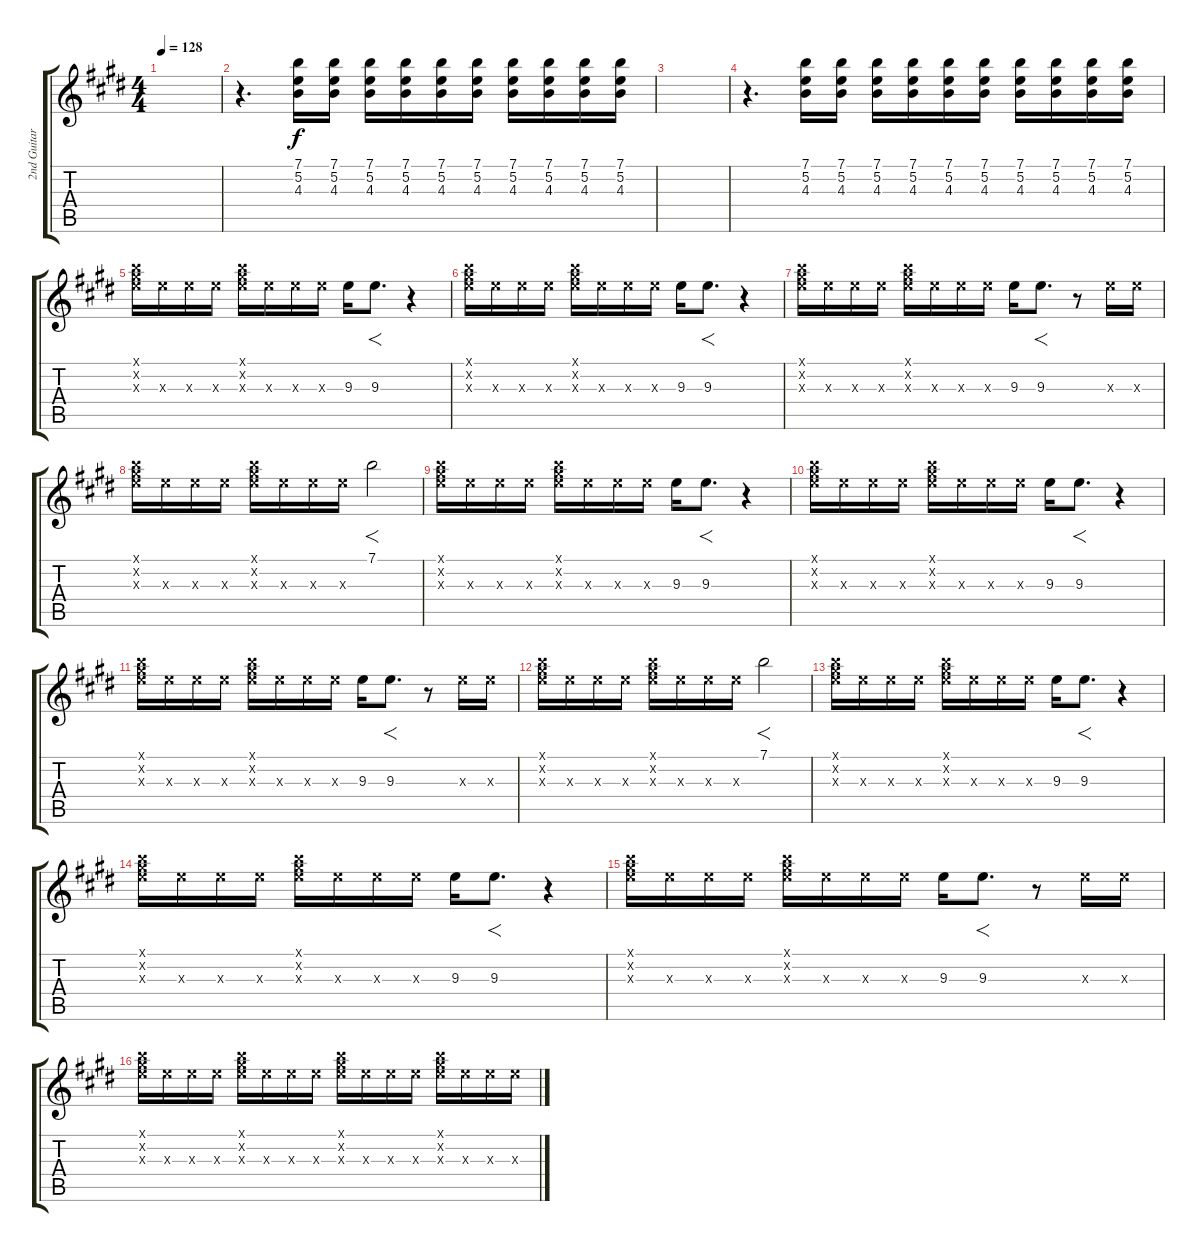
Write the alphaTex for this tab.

\track ("2nd Guitar" "2nd Guitar") {instrument overdrivenguitar}
\staff {score tabs}
\tuning (E4 B3 G3 D3 A2 E2) {hide}
\ts (4 4)
\tempo 128
\clef g2
\ks c#minor
|
r.4{d} (7.1 5.2 4.3).16 (7.1 5.2 4.3).16 (7.1 5.2 4.3).16 (7.1 5.2 4.3).16 (7.1 5.2 4.3).16 (7.1 5.2 4.3).16 (7.1 5.2 4.3).16 (7.1 5.2 4.3).16 (7.1 5.2 4.3).16 (7.1 5.2 4.3).16 |
|
r.4{d} (7.1 5.2 4.3).16 (7.1 5.2 4.3).16 (7.1 5.2 4.3).16 (7.1 5.2 4.3).16 (7.1 5.2 4.3).16 (7.1 5.2 4.3).16 (7.1 5.2 4.3).16 (7.1 5.2 4.3).16 (7.1 5.2 4.3).16 (7.1 5.2 4.3).16 |
(7.1{x} 9.2{x} 9.3{x}).16 9.3{x}.16 9.3{x}.16 9.3{x}.16 (7.1{x} 9.2{x} 9.3{x}).16 9.3{x}.16 9.3{x}.16 9.3{x}.16 9.3.16 9.3.8{f d} r.4 |
(7.1{x} 9.2{x} 9.3{x}).16 9.3{x}.16 9.3{x}.16 9.3{x}.16 (7.1{x} 9.2{x} 9.3{x}).16 9.3{x}.16 9.3{x}.16 9.3{x}.16 9.3.16 9.3.8{f d} r.4 |
(7.1{x} 9.2{x} 9.3{x}).16 9.3{x}.16 9.3{x}.16 9.3{x}.16 (7.1{x} 9.2{x} 9.3{x}).16 9.3{x}.16 9.3{x}.16 9.3{x}.16 9.3.16 9.3.8{f d} r.8 9.3{x}.16 9.3{x}.16 |
(7.1{x} 9.2{x} 9.3{x}).16 9.3{x}.16 9.3{x}.16 9.3{x}.16 (7.1{x} 9.2{x} 9.3{x}).16 9.3{x}.16 9.3{x}.16 9.3{x}.16 7.1.2{f} |
(7.1{x} 9.2{x} 9.3{x}).16 9.3{x}.16 9.3{x}.16 9.3{x}.16 (7.1{x} 9.2{x} 9.3{x}).16 9.3{x}.16 9.3{x}.16 9.3{x}.16 9.3.16 9.3.8{f d} r.4 |
(7.1{x} 9.2{x} 9.3{x}).16 9.3{x}.16 9.3{x}.16 9.3{x}.16 (7.1{x} 9.2{x} 9.3{x}).16 9.3{x}.16 9.3{x}.16 9.3{x}.16 9.3.16 9.3.8{f d} r.4 |
(7.1{x} 9.2{x} 9.3{x}).16 9.3{x}.16 9.3{x}.16 9.3{x}.16 (7.1{x} 9.2{x} 9.3{x}).16 9.3{x}.16 9.3{x}.16 9.3{x}.16 9.3.16 9.3.8{f d} r.8 9.3{x}.16 9.3{x}.16 |
(7.1{x} 9.2{x} 9.3{x}).16 9.3{x}.16 9.3{x}.16 9.3{x}.16 (7.1{x} 9.2{x} 9.3{x}).16 9.3{x}.16 9.3{x}.16 9.3{x}.16 7.1.2{f} |
(7.1{x} 9.2{x} 9.3{x}).16 9.3{x}.16 9.3{x}.16 9.3{x}.16 (7.1{x} 9.2{x} 9.3{x}).16 9.3{x}.16 9.3{x}.16 9.3{x}.16 9.3.16 9.3.8{f d} r.4 |
(7.1{x} 9.2{x} 9.3{x}).16 9.3{x}.16 9.3{x}.16 9.3{x}.16 (7.1{x} 9.2{x} 9.3{x}).16 9.3{x}.16 9.3{x}.16 9.3{x}.16 9.3.16 9.3.8{f d} r.4 |
(7.1{x} 9.2{x} 9.3{x}).16 9.3{x}.16 9.3{x}.16 9.3{x}.16 (7.1{x} 9.2{x} 9.3{x}).16 9.3{x}.16 9.3{x}.16 9.3{x}.16 9.3.16 9.3.8{f d} r.8 9.3{x}.16 9.3{x}.16 |
(7.1{x} 9.2{x} 9.3{x}).16 9.3{x}.16 9.3{x}.16 9.3{x}.16 (7.1{x} 9.2{x} 9.3{x}).16 9.3{x}.16 9.3{x}.16 9.3{x}.16 (7.1{x} 9.2{x} 9.3{x}).16 9.3{x}.16 9.3{x}.16 9.3{x}.16 (7.1{x} 9.2{x} 9.3{x}).16 9.3{x}.16 9.3{x}.16 9.3{x}.16
